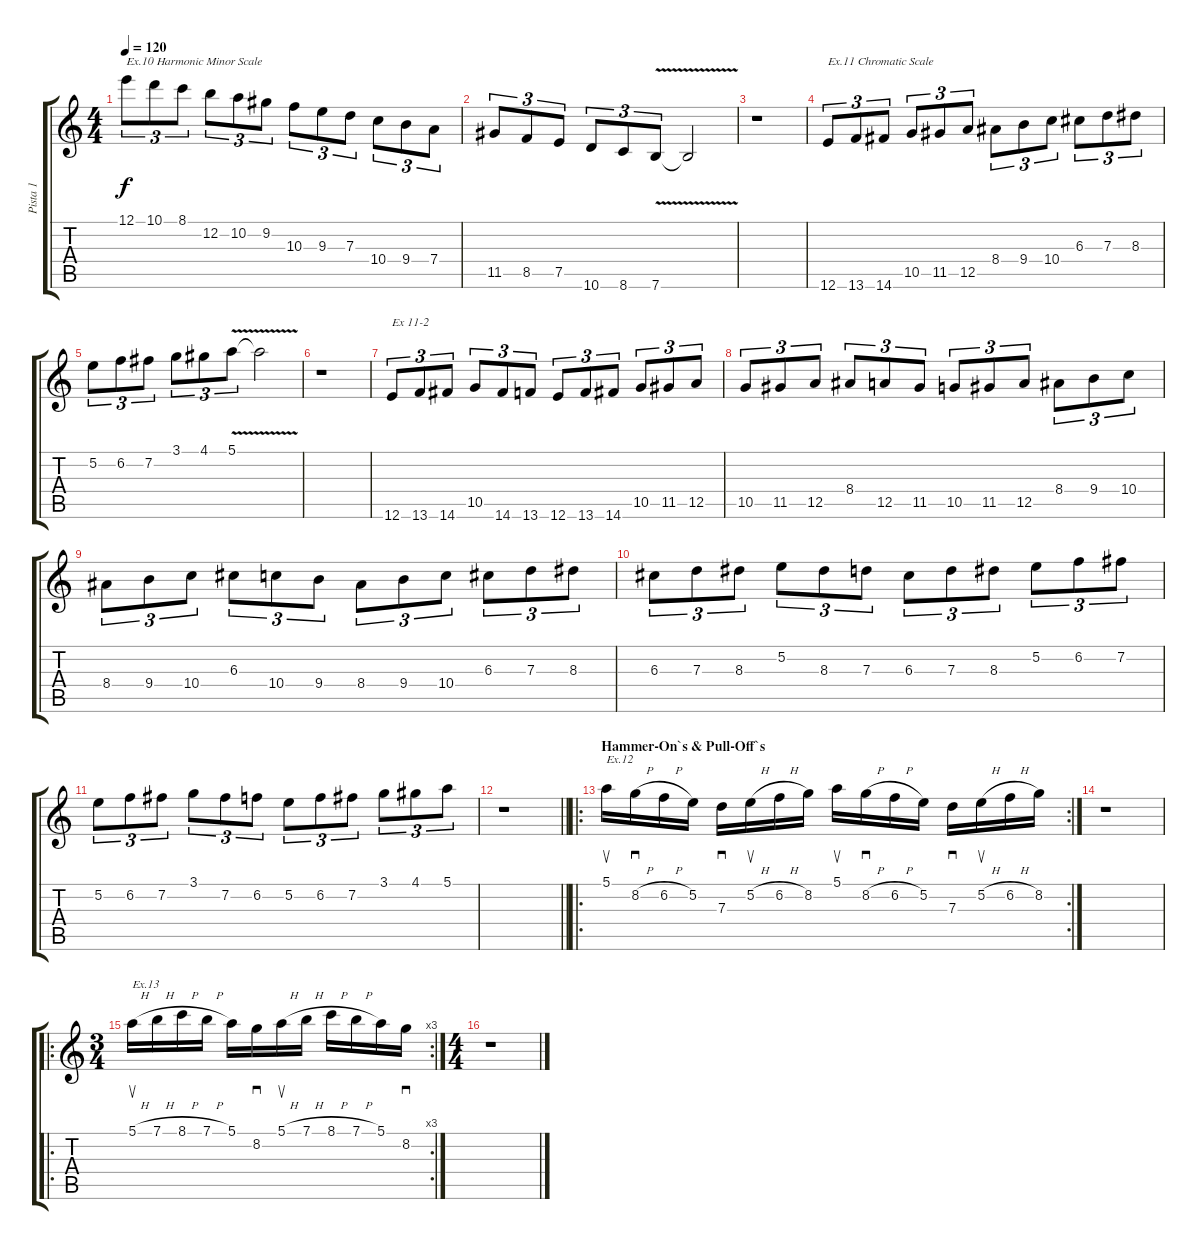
\track ("Pista 1" "Pista 1") {instrument overdrivenguitar}
\staff {score tabs}
\tuning (E4 B3 G3 D3 A2 E2) {hide}
\ts (4 4)
\tempo 120
\clef g2
\ks c
12.1.8{tu (3 2) txt "Ex.10 Harmonic Minor Scale" dy f} 10.1.8{tu (3 2)} 8.1.8{tu (3 2)} 12.2.8{tu (3 2)} 10.2.8{tu (3 2)} 9.2.8{tu (3 2)} 10.3.8{tu (3 2)} 9.3.8{tu (3 2)} 7.3.8{tu (3 2)} 10.4.8{tu (3 2)} 9.4.8{tu (3 2)} 7.4.8{tu (3 2)} |
11.5.8{tu (3 2)} 8.5.8{tu (3 2)} 7.5.8{tu (3 2)} 10.6.8{tu (3 2)} 8.6.8{tu (3 2)} 7.6{v}.8{tu (3 2)} 7.6{t}.2 |
r.1 |
12.6.8{tu (3 2) txt "Ex.11 Chromatic Scale"} 13.6.8{tu (3 2)} 14.6.8{tu (3 2)} 10.5.8{tu (3 2)} 11.5.8{tu (3 2)} 12.5.8{tu (3 2)} 8.4.8{tu (3 2)} 9.4.8{tu (3 2)} 10.4.8{tu (3 2)} 6.3.8{tu (3 2)} 7.3.8{tu (3 2)} 8.3.8{tu (3 2)} |
5.2.8{tu (3 2)} 6.2.8{tu (3 2)} 7.2.8{tu (3 2)} 3.1.8{tu (3 2)} 4.1.8{tu (3 2)} 5.1{v}.8{tu (3 2)} 5.1{t}.2 |
r.1 |
12.6.8{tu (3 2) txt "Ex 11-2"} 13.6.8{tu (3 2)} 14.6.8{tu (3 2)} 10.5.8{tu (3 2)} 14.6.8{tu (3 2)} 13.6.8{tu (3 2)} 12.6.8{tu (3 2)} 13.6.8{tu (3 2)} 14.6.8{tu (3 2)} 10.5.8{tu (3 2)} 11.5.8{tu (3 2)} 12.5.8{tu (3 2)} |
10.5.8{tu (3 2)} 11.5.8{tu (3 2)} 12.5.8{tu (3 2)} 8.4.8{tu (3 2)} 12.5.8{tu (3 2)} 11.5.8{tu (3 2)} 10.5.8{tu (3 2)} 11.5.8{tu (3 2)} 12.5.8{tu (3 2)} 8.4.8{tu (3 2)} 9.4.8{tu (3 2)} 10.4.8{tu (3 2)} |
8.4.8{tu (3 2)} 9.4.8{tu (3 2)} 10.4.8{tu (3 2)} 6.3.8{tu (3 2)} 10.4.8{tu (3 2)} 9.4.8{tu (3 2)} 8.4.8{tu (3 2)} 9.4.8{tu (3 2)} 10.4.8{tu (3 2)} 6.3.8{tu (3 2)} 7.3.8{tu (3 2)} 8.3.8{tu (3 2)} |
6.3.8{tu (3 2)} 7.3.8{tu (3 2)} 8.3.8{tu (3 2)} 5.2.8{tu (3 2)} 8.3.8{tu (3 2)} 7.3.8{tu (3 2)} 6.3.8{tu (3 2)} 7.3.8{tu (3 2)} 8.3.8{tu (3 2)} 5.2.8{tu (3 2)} 6.2.8{tu (3 2)} 7.2.8{tu (3 2)} |
5.2.8{tu (3 2)} 6.2.8{tu (3 2)} 7.2.8{tu (3 2)} 3.1.8{tu (3 2)} 7.2.8{tu (3 2)} 6.2.8{tu (3 2)} 5.2.8{tu (3 2)} 6.2.8{tu (3 2)} 7.2.8{tu (3 2)} 3.1.8{tu (3 2)} 4.1.8{tu (3 2)} 5.1.8{tu (3 2)} |
\barLineRight lightlight
r.1 |
\ro
\rc 2
\section ("" "Hammer-On`s & Pull-Off`s")
5.1.16{su txt "Ex.12"} 8.2{h}.16{sd} 6.2{h}.16 5.2.16 7.3.16{sd} 5.2{h}.16{su} 6.2{h}.16 8.2.16 5.1.16{su} 8.2{h}.16{sd} 6.2{h}.16 5.2.16 7.3.16{sd} 5.2{h}.16{su} 6.2{h}.16 8.2.16 |
r.1 |
\ro
\rc 3
\ts (3 4)
5.1{h}.16{su txt "Ex.13"} 7.1{h}.16 8.1{h}.16 7.1{h}.16 5.1.16 8.2.16{sd} 5.1{h}.16{su} 7.1{h}.16 8.1{h}.16 7.1{h}.16 5.1.16 8.2.16{sd} |
\ts (4 4)
r.1
